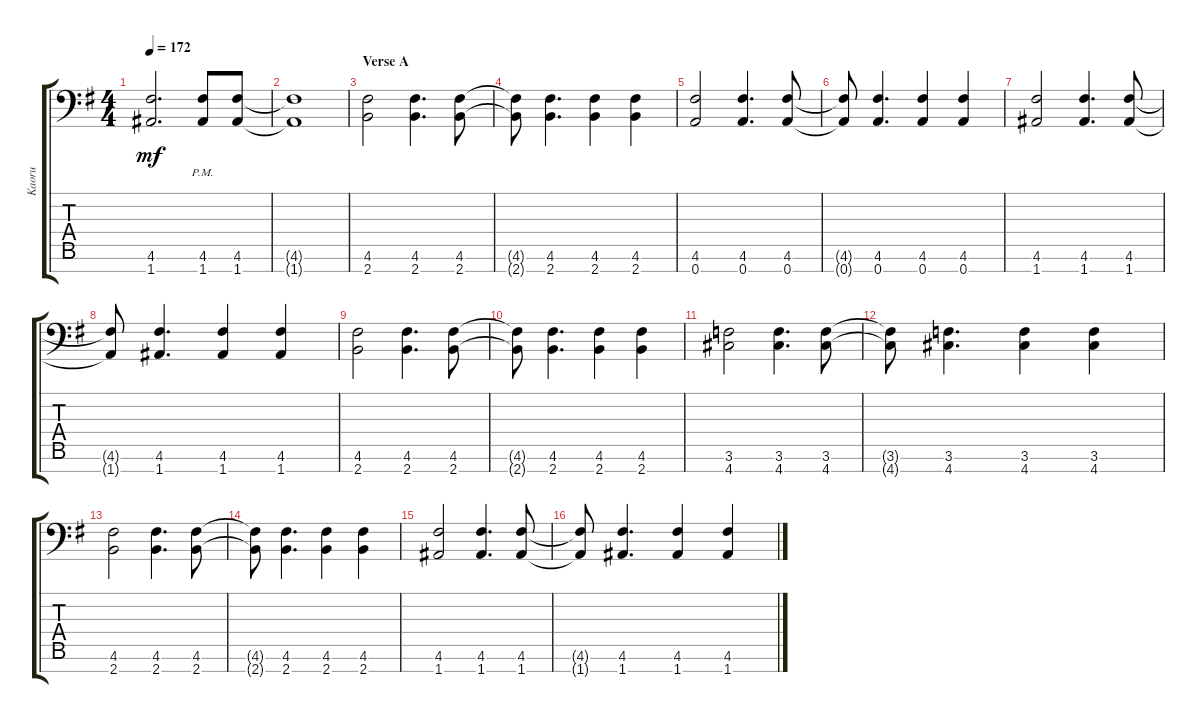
\track ("Kaoru" "Kaoru") {instrument overdrivenguitar}
\staff {score tabs}
\tuning (E4 B3 G3 D3 A2 D2 A1) {hide}
\ts (4 4)
\tempo 172
\clef f4
\ks eminor
(4.6 1.7).2{d dy mf} (4.6{pm} 1.7{pm}).8 (4.6 1.7).8 |
(4.6{t} 1.7{t}).1 |
\section ("" "Verse A")
(4.6 2.7).2 (4.6 2.7).4{d} (4.6 2.7).8 |
(4.6{t} 2.7{t}).8 (4.6 2.7).4{d} (4.6 2.7).4 (4.6 2.7).4 |
(4.6 0.7).2 (4.6 0.7).4{d} (4.6 0.7).8 |
(4.6{t} 0.7{t}).8 (4.6 0.7).4{d} (4.6 0.7).4 (4.6 0.7).4 |
(4.6 1.7).2 (4.6 1.7).4{d} (4.6 1.7).8 |
(4.6{t} 1.7{t}).8 (4.6 1.7).4{d} (4.6 1.7).4 (4.6 1.7).4 |
(4.6 2.7).2 (4.6 2.7).4{d} (4.6 2.7).8 |
(4.6{t} 2.7{t}).8 (4.6 2.7).4{d} (4.6 2.7).4 (4.6 2.7).4 |
(3.6 4.7).2 (3.6 4.7).4{d} (3.6 4.7).8 |
(3.6{t} 4.7{t}).8 (3.6 4.7).4{d} (3.6 4.7).4 (3.6 4.7).4 |
(4.6 2.7).2 (4.6 2.7).4{d} (4.6 2.7).8 |
(4.6{t} 2.7{t}).8 (4.6 2.7).4{d} (4.6 2.7).4 (4.6 2.7).4 |
(4.6 1.7).2 (4.6 1.7).4{d} (4.6 1.7).8 |
(4.6{t} 1.7{t}).8 (4.6 1.7).4{d} (4.6 1.7).4 (4.6 1.7).4
